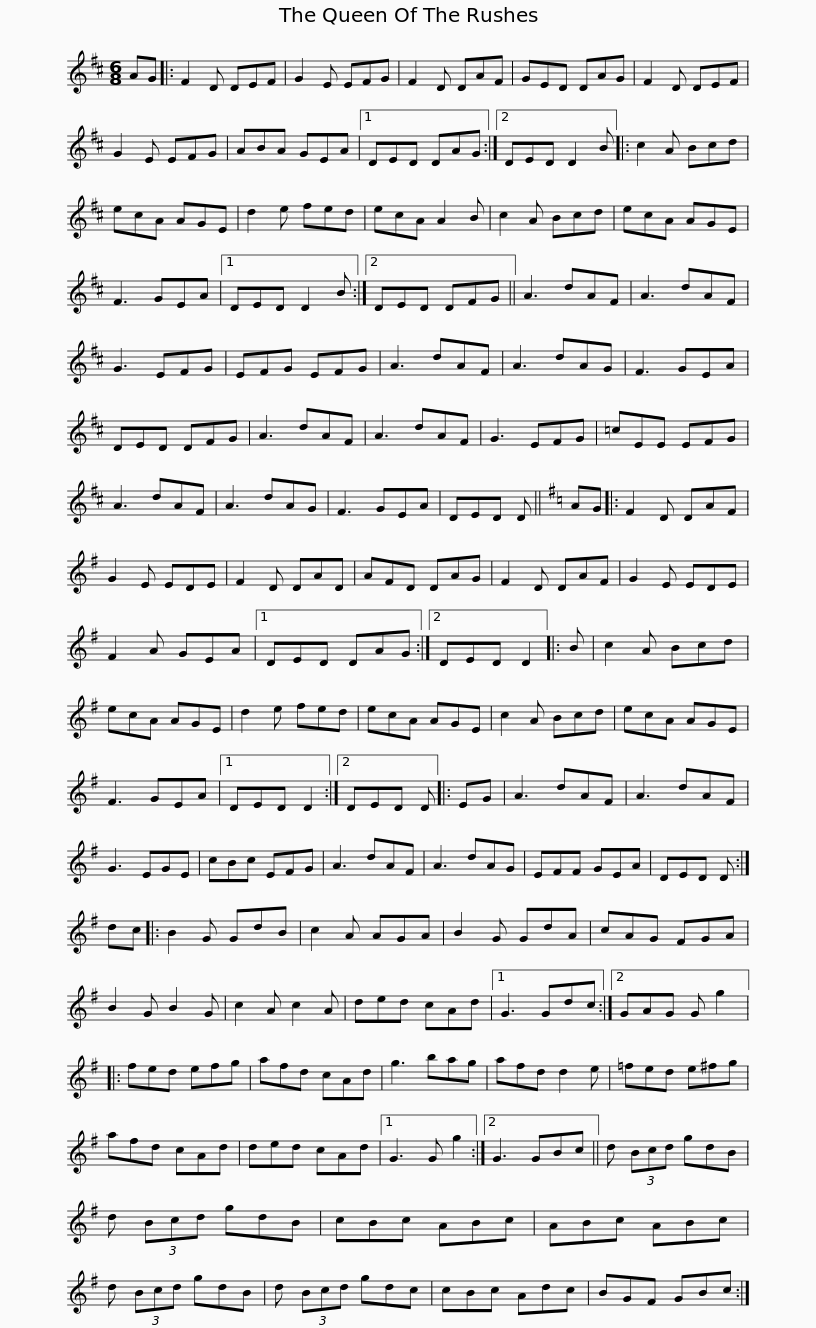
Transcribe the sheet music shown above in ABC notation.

X:1
L:1/8
M:6/8
I:linebreak $
K:D
V:1 treble
V:1
 AG |: F2 D DEF | G2 E EFG | F2 D DAF | GED DAG | %5
 F2 D DEF | G2 E EFG | ABA GEA |1$ DED DAG :|2 DED D2 B |: %10
 c2 A Bcd | ecA AGE | d2 e fed | ecA A2 B | c2 A Bcd | %15
 ecA AGE |$ F3 GEA |1 DED D2 B :|2 DED DFG || A3 dAF | %20
 A3 dAF | G3 EFG | EFG EFG | A3 dAF | A3 dAG |$ %25
 F3 GEA | DED DFG | A3 dAF | A3 dAF | G3 EFG | %30
 =cEE EFG | A3 dAF | A3 dAG | F3 GEA |$ DED D || %35
[K:G] AG |: F2 D DAF | G2 E EDE | F2 D DAD | AFD DAG | %40
 F2 D DAF | G2 E EDE |$ F2 A GEA |1 DED DAG :|2 DED D2 |: %45
 B | c2 A Bcd | ecA AGE | d2 e fed | ecA AGE |$ %50
 c2 A Bcd | ecA AGE | F3 GEA |1 DED D2 :|2 DED D |: %55
 EG | A3 dAF | A3 dAF | G3 EGE |$ cBc EFG | %60
 A3 dAF | A3 dAG | EFF GEA | DED D :| dc |: %65
 B2 G GdB | c2 A AGA |$ B2 G GdA | cAG FGA | B2 G B2 G | %70
 c2 A c2 A | ded cAd |1 G3 Gdc :|2 GAG G g2 |: fed efg |$ %75
 afd cAd | g3 bag | afd d2 e | =fed e^fg | afd cAd | %80
 ded cAd |1 G3 G g2 :|2 G3 GBc ||$ d (3Bcd gdB | d (3Bcd gdB | %85
 cBc ABc | ABc ABc | d (3Bcd gdB | d (3Bcd gdc | cBc Adc |$ %90
 BGF GBc :| %91
